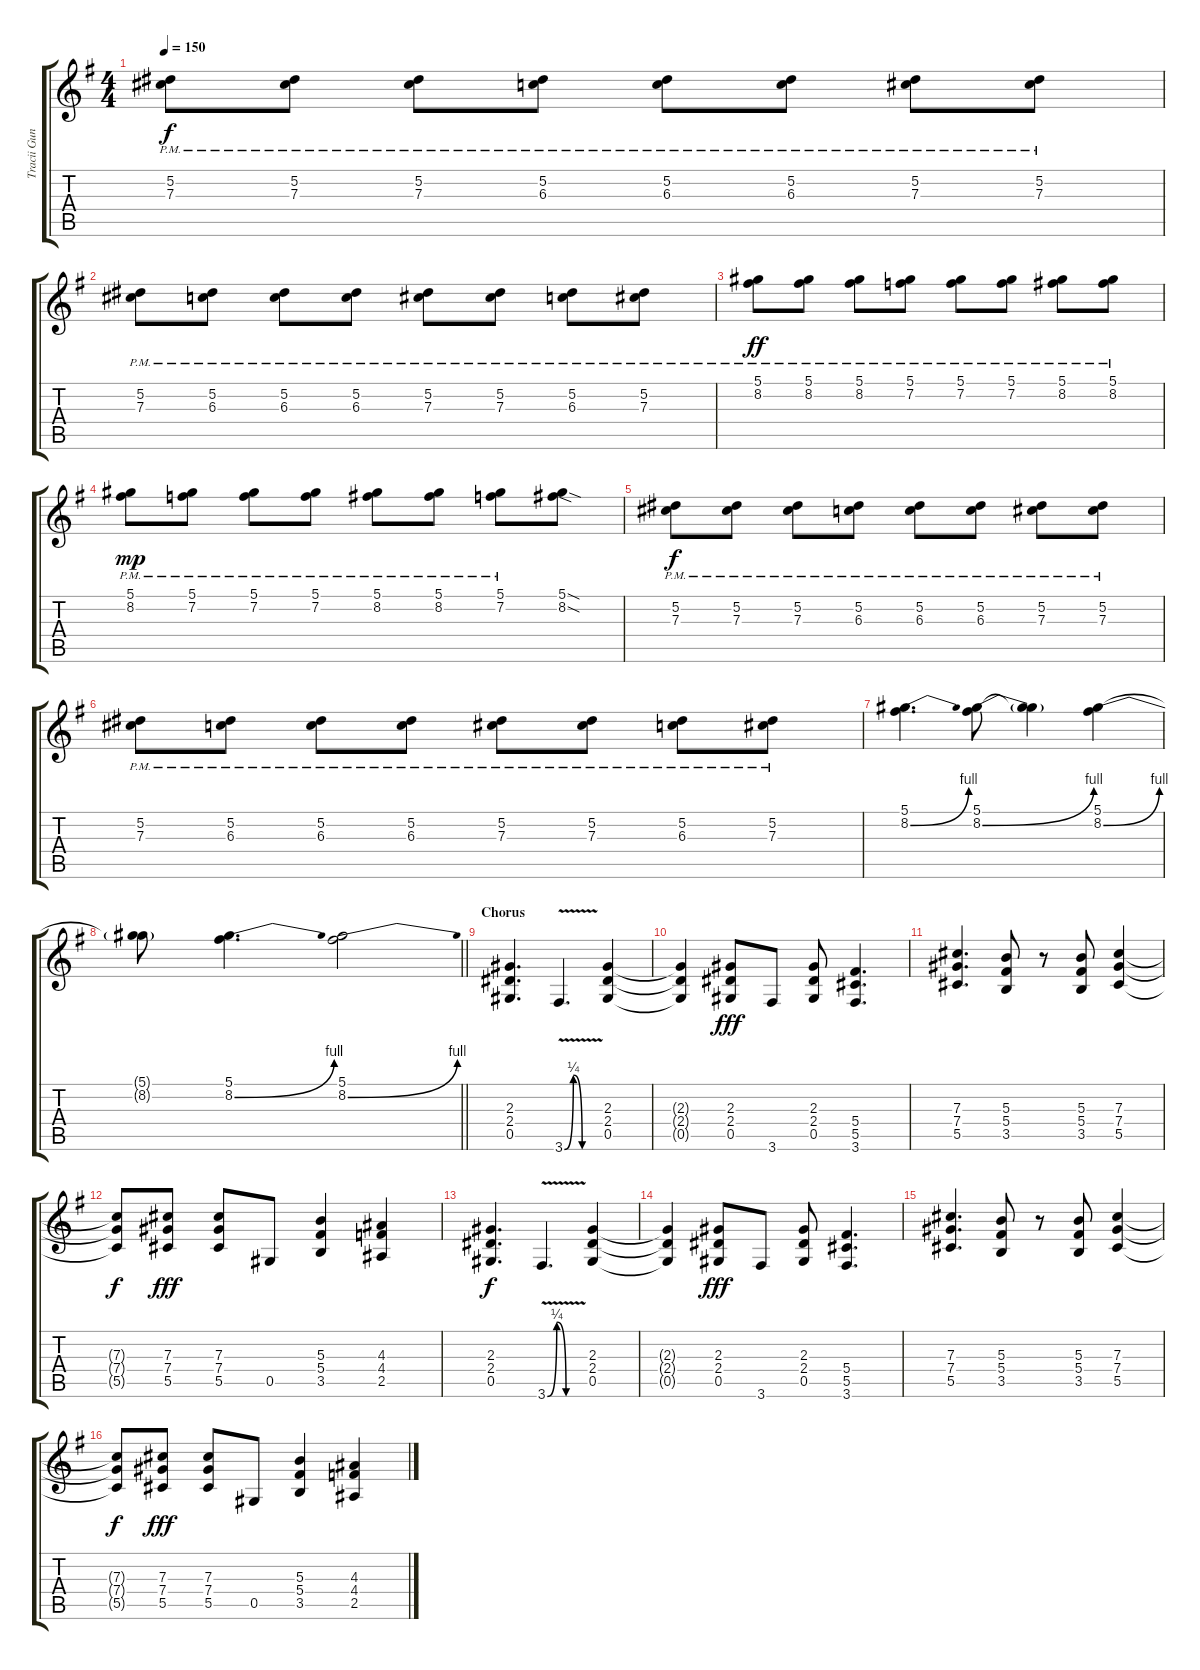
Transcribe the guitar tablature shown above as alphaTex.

\track ("Tracii Guns - Rhytm Guitar" "Tracii Gun") {instrument distortionguitar}
\staff {score tabs}
\tuning (Eb4 Bb3 Gb3 Db3 Ab2 Eb2) {hide}
\ts (4 4)
\tempo 150
\clef g2
\ks g
(5.2{pm} 7.3{pm}).8{dy f} (5.2{pm} 7.3{pm}).8 (5.2{pm} 7.3{pm}).8 (5.2{pm} 6.3{pm}).8 (5.2{pm} 6.3{pm}).8 (5.2{pm} 6.3{pm}).8 (5.2{pm} 7.3{pm}).8 (5.2{pm} 7.3{pm}).8 |
(5.2{pm} 7.3{pm}).8 (5.2{pm} 6.3{pm}).8 (5.2{pm} 6.3{pm}).8 (5.2{pm} 6.3{pm}).8 (5.2{pm} 7.3{pm}).8 (5.2{pm} 7.3{pm}).8 (5.2{pm} 6.3{pm}).8 (5.2{pm} 7.3{pm}).8 |
(5.1{pm} 8.2{pm}).8{dy ff} (5.1{pm} 8.2{pm}).8 (5.1{pm} 8.2{pm}).8 (5.1{pm} 7.2{pm}).8 (5.1{pm} 7.2{pm}).8 (5.1{pm} 7.2{pm}).8 (5.1{pm} 8.2{pm}).8 (5.1{pm} 8.2{pm}).8 |
(5.1{pm} 8.2{pm}).8{dy mp} (5.1{pm} 7.2{pm}).8 (5.1{pm} 7.2{pm}).8 (5.1{pm} 7.2{pm}).8 (5.1{pm} 8.2{pm}).8 (5.1{pm} 8.2{pm}).8 (5.1{pm} 7.2{pm}).8 (5.1{sod} 8.2{sod}).8 |
(5.2{pm} 7.3{pm}).8{dy f} (5.2{pm} 7.3{pm}).8 (5.2{pm} 7.3{pm}).8 (5.2{pm} 6.3{pm}).8 (5.2{pm} 6.3{pm}).8 (5.2{pm} 6.3{pm}).8 (5.2{pm} 7.3{pm}).8 (5.2{pm} 7.3{pm}).8 |
(5.2{pm} 7.3{pm}).8 (5.2{pm} 6.3{pm}).8 (5.2{pm} 6.3{pm}).8 (5.2{pm} 6.3{pm}).8 (5.2{pm} 7.3{pm}).8 (5.2{pm} 7.3{pm}).8 (5.2{pm} 6.3{pm}).8 (5.2{pm} 7.3{pm}).8 |
(5.1 8.2{be (bend 0 0 60 4)}).4{d} (5.1 8.2{be (bend 0 0 60 4)}).8 (5.1{t} 8.2{t}).4 (5.1 8.2{be (bend 0 0 60 4)}).4 |
\barLineRight lightlight
(5.1{t} 8.2{t}).8 (5.1 8.2{be (bend 0 0 60 4)}).4{d} (5.1 8.2{be (bend 0 0 60 4)}).2 |
\section ("" "Chorus")
(2.3 2.4 0.5).4{d} 3.6{be (custom 0 0 15 1 30 0 60 0) v}.4{d} (2.3 2.4 0.5).4 |
(2.3{t} 2.4{t} 0.5{t}).4 (2.3 2.4 0.5).8{dy fff} 3.6.8 (2.3 2.4 0.5).8 (5.4 5.5 3.6).4{d} |
(7.3 7.4 5.5).4{d} (5.3 5.4 3.5).8 r.8 (5.3 5.4 3.5).8 (7.3 7.4 5.5).4 |
(7.3{t} 7.4{t} 5.5{t}).8{dy f} (7.3 7.4 5.5).8{dy fff} (7.3 7.4 5.5).8 0.5.8 (5.3 5.4 3.5).4 (4.3 4.4 2.5).4 |
(2.3 2.4 0.5).4{d dy f} 3.6{be (custom 0 0 15 1 30 0 60 0) v}.4{d} (2.3 2.4 0.5).4 |
(2.3{t} 2.4{t} 0.5{t}).4 (2.3 2.4 0.5).8{dy fff} 3.6.8 (2.3 2.4 0.5).8 (5.4 5.5 3.6).4{d} |
(7.3 7.4 5.5).4{d} (5.3 5.4 3.5).8 r.8 (5.3 5.4 3.5).8 (7.3 7.4 5.5).4 |
(7.3{t} 7.4{t} 5.5{t}).8{dy f} (7.3 7.4 5.5).8{dy fff} (7.3 7.4 5.5).8 0.5.8 (5.3 5.4 3.5).4 (4.3 4.4 2.5).4
